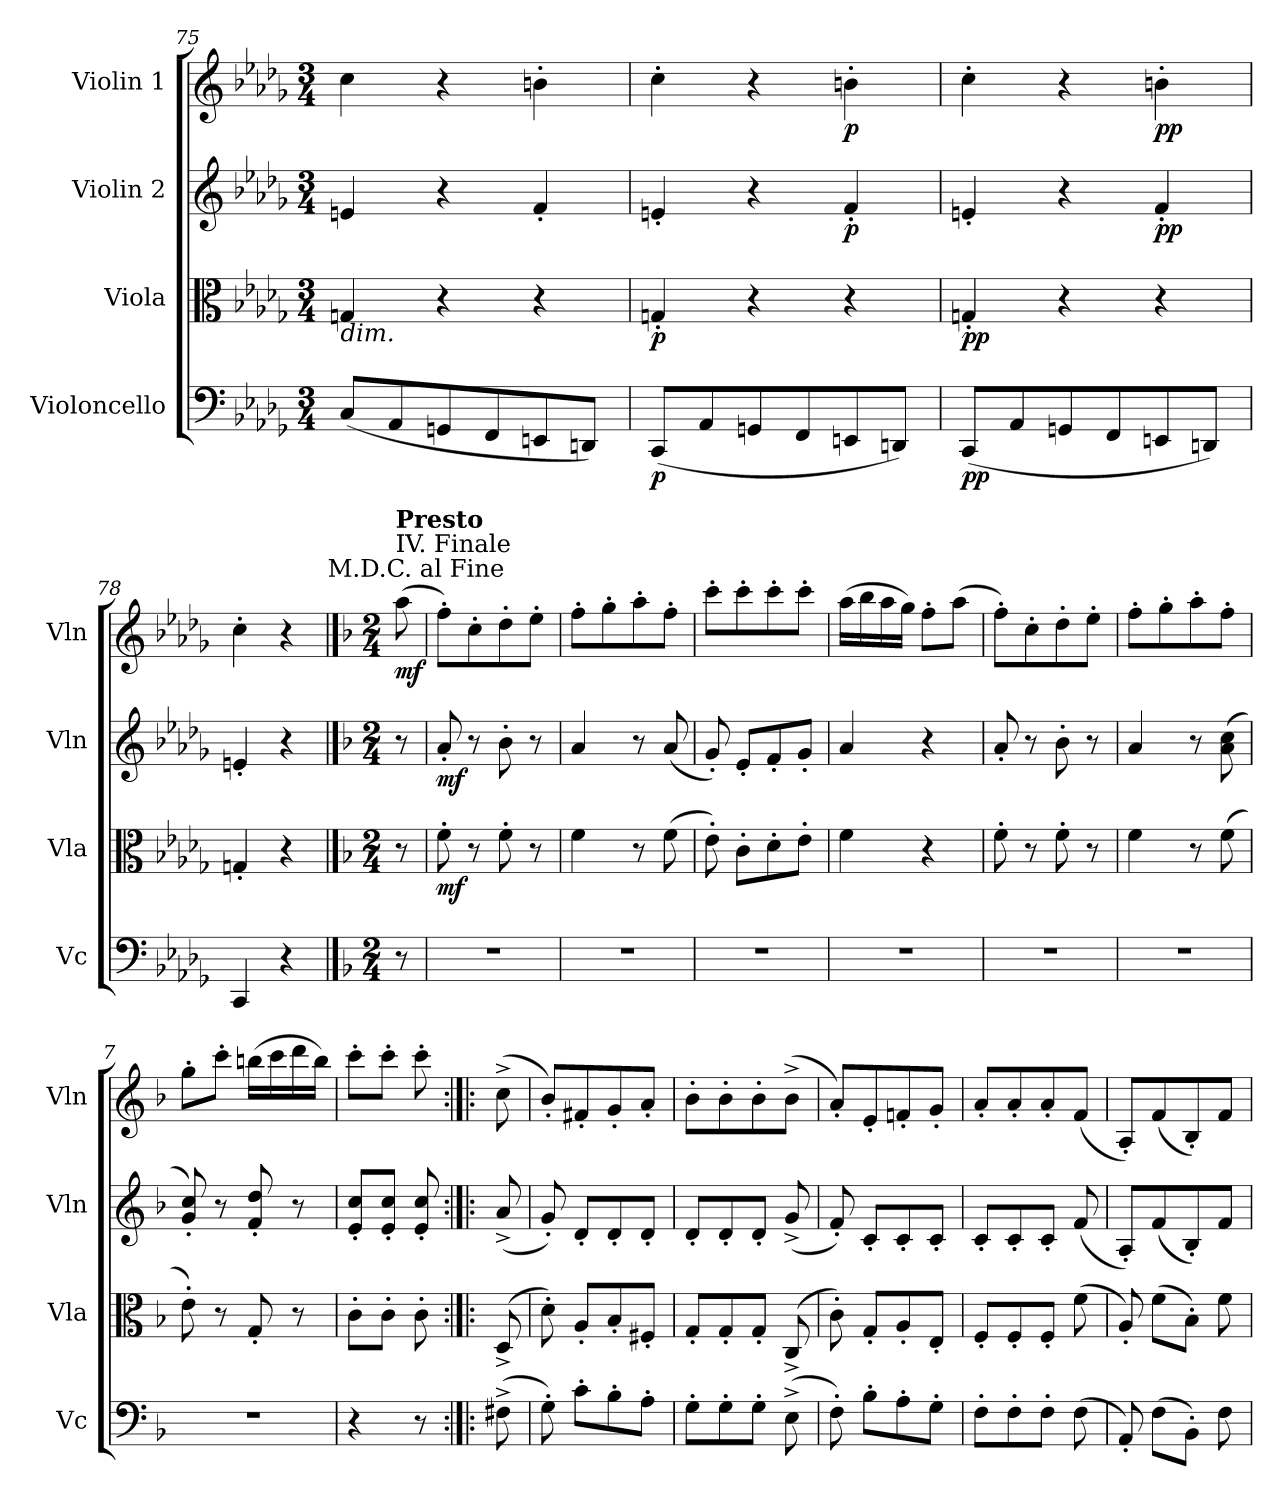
**kern	**dynam	**kern	**dynam	**kern	**dynam	**kern	**dynam
*part4	*part4	*part3	*part3	*part2	*part2	*part1	*part1
*staff4	*staff4	*staff3	*staff3	*staff2	*staff2	*staff1	*staff1
*I"Violoncello	*	*I"Viola	*	*I"Violin 2	*	*I"Violin 1	*
*I'Vc	*	*I'Vla	*	*I'Vln	*	*I'Vln	*
*clefF4	*	*clefC3	*	*clefG2	*	*clefG2	*
*k[b-e-a-d-g-]	*	*k[b-e-a-d-g-]	*	*k[b-e-a-d-g-]	*	*k[b-e-a-d-g-]	*
*M3/4	*	*M3/4	*	*M3/4	*	*M3/4	*
=75	=75	=75	=75	=75	=75	=75	=75
!	!	!LO:TX:b:i:t=dim.	!	!	!	!	!
(8C/L	.	4Gn/	.	4en/	.	4cc\	.
8AA-/	.	.	.	.	.	.	.
8GGn/	.	4r	.	4r	.	4r	.
8FF/	.	.	.	.	.	.	.
8EEn/	.	4r	.	4f'/	.	4bn'\	.
8DDn/J)	.	.	.	.	.	.	.
=76	=76	=76	=76	=76	=76	=76	=76
!	!LO:DY:b	!	!LO:DY:b	!	!	!	!
(8CC/L	p	4Gn'/	p	4en'/	.	4cc'\	.
8AA-/	.	.	.	.	.	.	.
8GGn/	.	4r	.	4r	.	4r	.
8FF/	.	.	.	.	.	.	.
!	!	!	!	!	!LO:DY:b	!	!LO:DY:b
8EEn/	.	4r	.	4f'/	p	4bn'\	p
8DDn/J)	.	.	.	.	.	.	.
=77	=77	=77	=77	=77	=77	=77	=77
!	!LO:DY:b	!	!LO:DY:b	!	!	!	!
(8CC/L	pp	4Gn'/	pp	4en'/	.	4cc'\	.
8AA-/	.	.	.	.	.	.	.
8GGn/	.	4r	.	4r	.	4r	.
8FF/	.	.	.	.	.	.	.
!	!	!	!	!	!LO:DY:b	!	!LO:DY:b
8EEn/	.	4r	.	4f'/	pp	4bn'\	pp
8DDn/J)	.	.	.	.	.	.	.
=78	=78	=78	=78	=78	=78	=78	=78
4CC/	.	4Gn'/	.	4en'/	.	4cc'\	.
4r	.	4r	.	4r	.	4r	.
!	!	!	!	!	!	!LO:TX:a:t=M.D.C. al Fine	!
!!LO:PB:g=z
==	==	==	==	==	==	==	==
*k[b-]	*	*k[b-]	*	*k[b-]	*	*k[b-]	*
*M2/4	*	*M2/4	*	*M2/4	*	*M2/4	*
*	*	*	*	*	*	*MM96	*
!	!	!	!	!	!	!LO:TX:a:t=IV. Finale	!
!	!	!	!	!	!	!LO:TX:a:B:t=Presto	!
!	!	!	!	!	!	!	!LO:DY:b
8r	.	8r	.	8r	.	(8aa\	mf
=1	=1	=1	=1	=1	=1	=1	=1
!	!	!	!LO:DY:b	!	!LO:DY:b	!	!
2r	.	8f'\	mf	8a'/	mf	8ff'\L)	.
.	.	8r	.	8r	.	8cc'\	.
.	.	8f'\	.	8b-'\	.	8dd'\	.
.	.	8r	.	8r	.	8ee'\J	.
=2	=2	=2	=2	=2	=2	=2	=2
2r	.	4f\	.	4a/	.	8ff'\L	.
.	.	.	.	.	.	8gg'\	.
.	.	8r	.	8r	.	8aa'\	.
.	.	(8f\	.	(8a/	.	8ff'\J	.
=3	=3	=3	=3	=3	=3	=3	=3
2r	.	8e'\)	.	8g'/)	.	8ccc'\L	.
.	.	8c'\L	.	8e'/L	.	8ccc'\	.
.	.	8d'\	.	8f'/	.	8ccc'\	.
.	.	8e'\J	.	8g'/J	.	8ccc'\J	.
=4	=4	=4	=4	=4	=4	=4	=4
2r	.	4f\	.	4a/	.	(16aa\LL	.
.	.	.	.	.	.	16bb-\	.
.	.	.	.	.	.	16aa\	.
.	.	.	.	.	.	16gg\JJ)	.
.	.	4r	.	4r	.	8ff'\L	.
.	.	.	.	.	.	(8aa\J	.
=5	=5	=5	=5	=5	=5	=5	=5
2r	.	8f'\	.	8a'/	.	8ff'\L)	.
.	.	8r	.	8r	.	8cc'\	.
.	.	8f'\	.	8b-'\	.	8dd'\	.
.	.	8r	.	8r	.	8ee'\J	.
=6	=6	=6	=6	=6	=6	=6	=6
2r	.	4f\	.	4a/	.	8ff'\L	.
.	.	.	.	.	.	8gg'\	.
.	.	8r	.	8r	.	8aa'\	.
.	.	(8f\	.	(>8a\ 8cc\	.	8ff'\J	.
=7	=7	=7	=7	=7	=7	=7	=7
2r	.	8e'\)	.	8g/' 8cc/')	.	8gg'\L	.
.	.	8r	.	8r	.	8ccc'\J	.
.	.	8G'/	.	8f/' 8dd/'	.	(16bbn\LL	.
.	.	.	.	.	.	16ccc\	.
.	.	8r	.	8r	.	16ddd\	.
.	.	.	.	.	.	16bb\JJ)	.
!!LO:LB:g=z
=8	=8	=8	=8	=8	=8	=8	=8
4r	.	8c'\L	.	8e/' 8cc/'L	.	8ccc'\L	.
.	.	8c'\J	.	8e/' 8cc/'J	.	8ccc'\J	.
8r	.	8c'\	.	8e/' 8cc/'	.	8ccc'\	.
!!LO:LB:g=z
=8X1:|!|:	=8X1:|!|:	=8X1:|!|:	=8X1:|!|:	=8X1:|!|:	=8X1:|!|:	=8X1:|!|:	=8X1:|!|:
(8F#X^\	.	(8D^/	.	(8a^/	.	(8cc^\	.
=9	=9	=9	=9	=9	=9	=9	=9
8G'\)	.	8d'\)	.	8g'/)	.	8b-'/L)	.
8c'\L	.	8A'/L	.	8d'/L	.	8f#X'/	.
8B-'\	.	8B-'/	.	8d'/	.	8g'/	.
8A'\J	.	8F#X'/J	.	8d'/J	.	8a'/J	.
=10	=10	=10	=10	=10	=10	=10	=10
8G'\L	.	8G'/L	.	8d'/L	.	8b-'\L	.
8G'\	.	8G'/	.	8d'/	.	8b-'\	.
8G'\J	.	8G'/J	.	8d'/J	.	8b-'\	.
(8E^\	.	(8C^/	.	(8g^/	.	(8b-^\J	.
=11	=11	=11	=11	=11	=11	=11	=11
8F'\)	.	8c'\)	.	8f'/)	.	8a'/L)	.
8B-'\L	.	8G'/L	.	8c'/L	.	8e'/	.
8A'\	.	8A'/	.	8c'/	.	8fn'/	.
8G'\J	.	8E'/J	.	8c'/J	.	8g'/J	.
=12	=12	=12	=12	=12	=12	=12	=12
8F'\L	.	8F'/L	.	8c'/L	.	8a'/L	.
8F'\	.	8F'/	.	8c'/	.	8a'/	.
8F'\J	.	8F'/J	.	8c'/J	.	8a'/	.
(8F\	.	(8f\	.	(8f/	.	(8f/J	.
=13	=13	=13	=13	=13	=13	=13	=13
8AA'/)	.	8A'/)	.	8A'/L)	.	8A'/L)	.
(8F\L	.	(8f\L	.	(8f/	.	(8f/	.
8BB-'\J)	.	8B-'\J)	.	8B-'/)	.	8B-'/)	.
8F\	.	8f\	.	8f/J	.	8f/J	.
=	=	=	=	=	=	=	=
*-	*-	*-	*-	*-	*-	*-	*-
